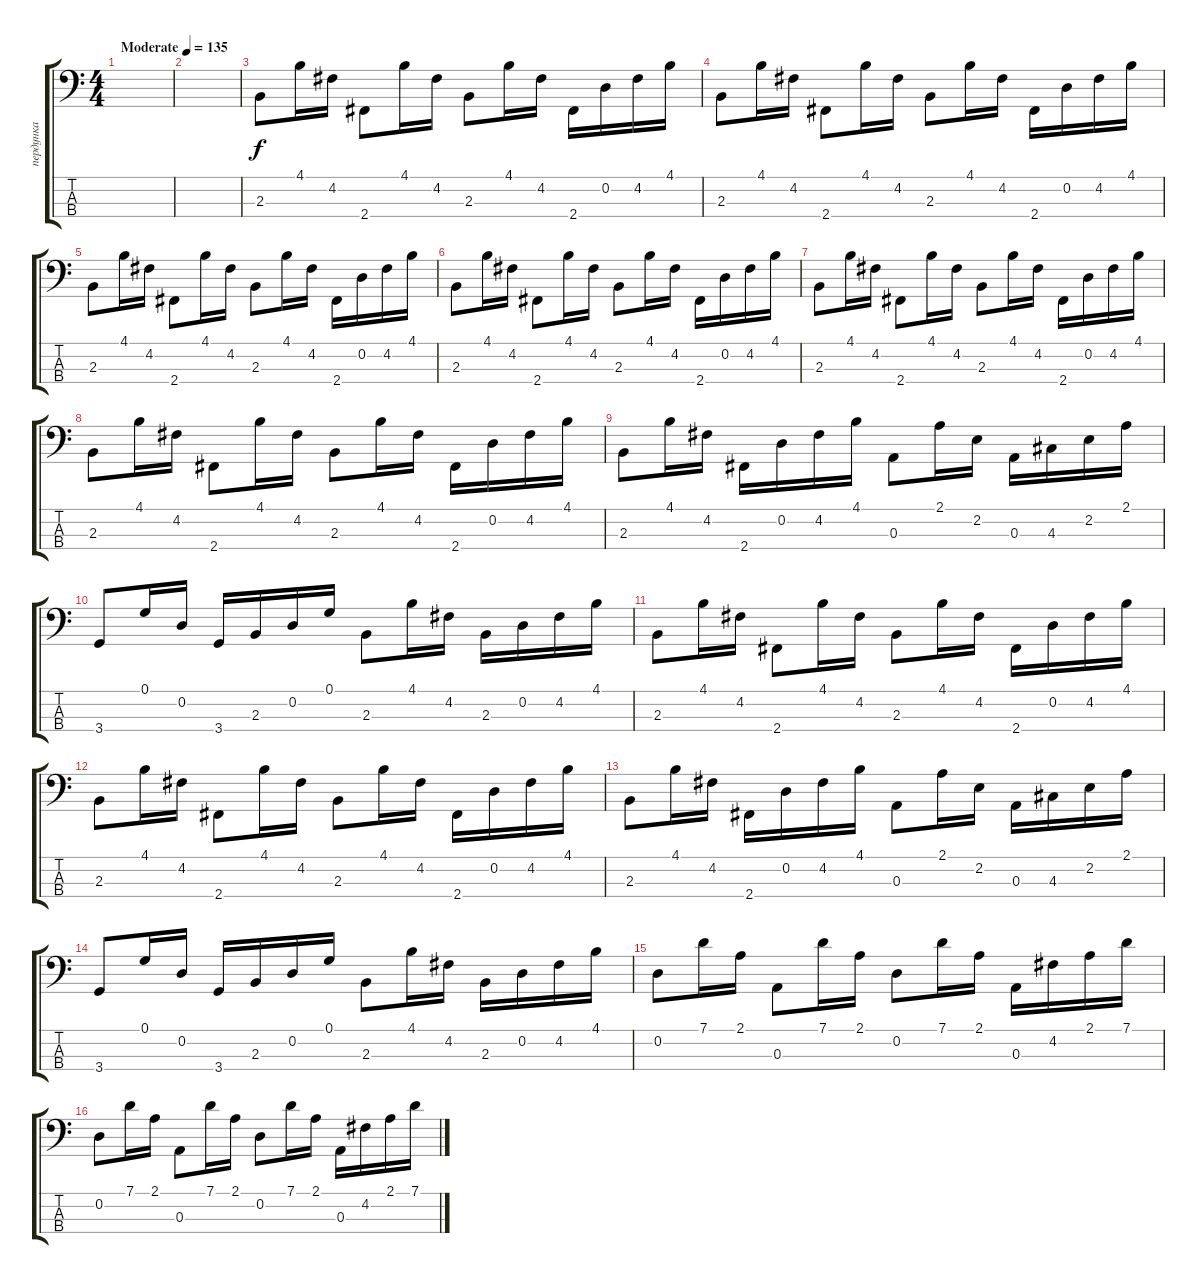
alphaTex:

\track ("пердунка" "пердунка") {instrument synthbass1}
\staff {score tabs}
\tuning (G2 D2 A1 E1) {hide}
\ts (4 4)
\tempo (135 "Moderate")
\clef f4
\ks c
|
|
2.3.8 4.1.16 4.2.16 2.4.8 4.1.16 4.2.16 2.3.8 4.1.16 4.2.16 2.4.16 0.2.16 4.2.16 4.1.16 |
2.3.8 4.1.16 4.2.16 2.4.8 4.1.16 4.2.16 2.3.8 4.1.16 4.2.16 2.4.16 0.2.16 4.2.16 4.1.16 |
2.3.8 4.1.16 4.2.16 2.4.8 4.1.16 4.2.16 2.3.8 4.1.16 4.2.16 2.4.16 0.2.16 4.2.16 4.1.16 |
2.3.8 4.1.16 4.2.16 2.4.8 4.1.16 4.2.16 2.3.8 4.1.16 4.2.16 2.4.16 0.2.16 4.2.16 4.1.16 |
2.3.8 4.1.16 4.2.16 2.4.8 4.1.16 4.2.16 2.3.8 4.1.16 4.2.16 2.4.16 0.2.16 4.2.16 4.1.16 |
2.3.8 4.1.16 4.2.16 2.4.8 4.1.16 4.2.16 2.3.8 4.1.16 4.2.16 2.4.16 0.2.16 4.2.16 4.1.16 |
2.3.8 4.1.16 4.2.16 2.4.16 0.2.16 4.2.16 4.1.16 0.3.8 2.1.16 2.2.16 0.3.16 4.3.16 2.2.16 2.1.16 |
3.4.8 0.1.16 0.2.16 3.4.16 2.3.16 0.2.16 0.1.16 2.3.8 4.1.16 4.2.16 2.3.16 0.2.16 4.2.16 4.1.16 |
2.3.8 4.1.16 4.2.16 2.4.8 4.1.16 4.2.16 2.3.8 4.1.16 4.2.16 2.4.16 0.2.16 4.2.16 4.1.16 |
2.3.8 4.1.16 4.2.16 2.4.8 4.1.16 4.2.16 2.3.8 4.1.16 4.2.16 2.4.16 0.2.16 4.2.16 4.1.16 |
2.3.8 4.1.16 4.2.16 2.4.16 0.2.16 4.2.16 4.1.16 0.3.8 2.1.16 2.2.16 0.3.16 4.3.16 2.2.16 2.1.16 |
3.4.8 0.1.16 0.2.16 3.4.16 2.3.16 0.2.16 0.1.16 2.3.8 4.1.16 4.2.16 2.3.16 0.2.16 4.2.16 4.1.16 |
0.2.8 7.1.16 2.1.16 0.3.8 7.1.16 2.1.16 0.2.8 7.1.16 2.1.16 0.3.16 4.2.16 2.1.16 7.1.16 |
0.2.8 7.1.16 2.1.16 0.3.8 7.1.16 2.1.16 0.2.8 7.1.16 2.1.16 0.3.16 4.2.16 2.1.16 7.1.16
